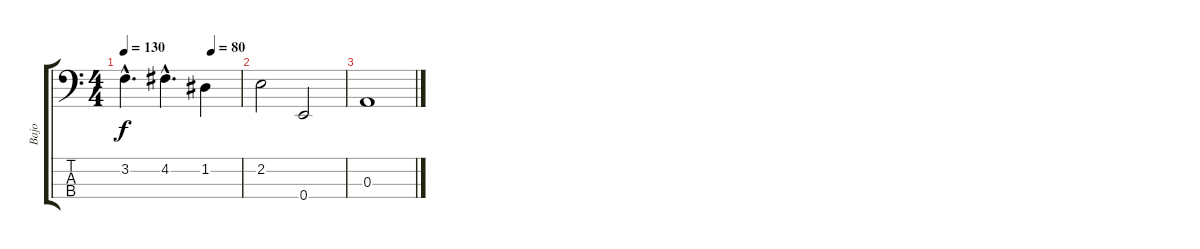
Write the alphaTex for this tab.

\track ("Bajo" "Bajo") {instrument electricbassfinger}
\staff {score tabs}
\tuning (G2 D2 A1 E1) {hide}
\ts (4 4)
\tempo 130
\tempo (80 0.75)
\clef f4
\ks c
3.2{hac}.4{d dy f} 4.2{hac}.4{d} 1.2.4 |
2.2.2 0.4.2 |
0.3.1
